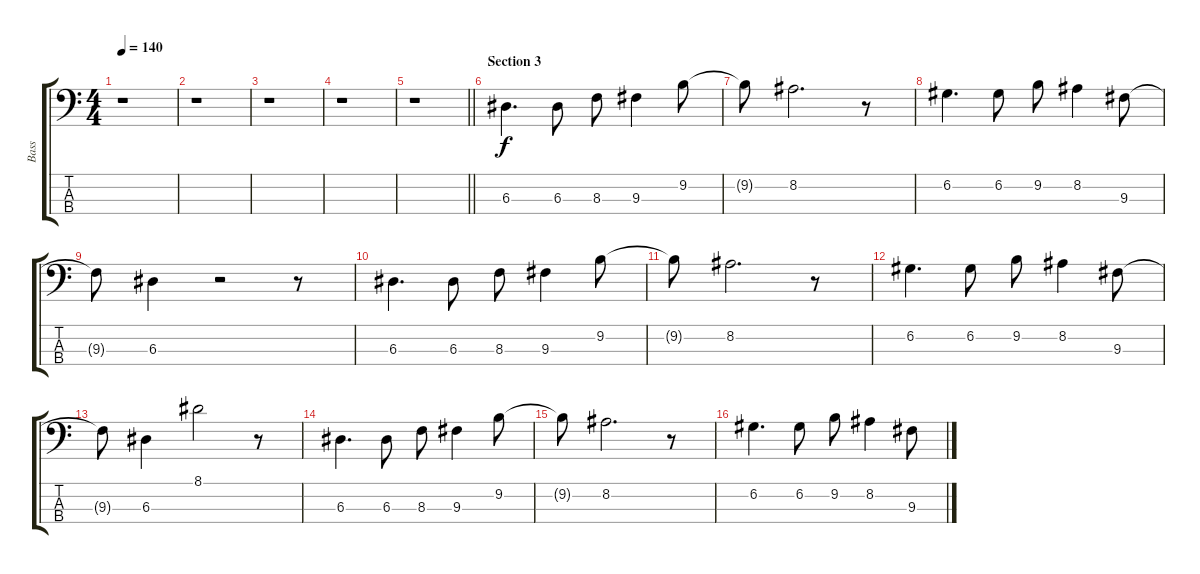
\track ("Bass" "Bass") {instrument synthbass1}
\staff {score tabs}
\tuning (G2 D2 A1 Eb1) {hide}
\ts (4 4)
\tempo 140
\clef f4
\ks c
r.1{dy mp} |
r.1 |
r.1 |
r.1 |
\barLineRight lightlight
r.1 |
\section ("" "Section 3")
6.3.4{d dy f} 6.3.8 8.3.8 9.3.4 9.2.8 |
9.2{t}.8 8.2.2{d} r.8 |
6.2.4{d} 6.2.8 9.2.8 8.2.4 9.3.8 |
9.3{t}.8 6.3.4 r.2 r.8 |
6.3.4{d} 6.3.8 8.3.8 9.3.4 9.2.8 |
9.2{t}.8 8.2.2{d} r.8 |
6.2.4{d} 6.2.8 9.2.8 8.2.4 9.3.8 |
9.3{t}.8 6.3.4 8.1.2 r.8 |
6.3.4{d} 6.3.8 8.3.8 9.3.4 9.2.8 |
9.2{t}.8 8.2.2{d} r.8 |
6.2.4{d} 6.2.8 9.2.8 8.2.4 9.3.8
